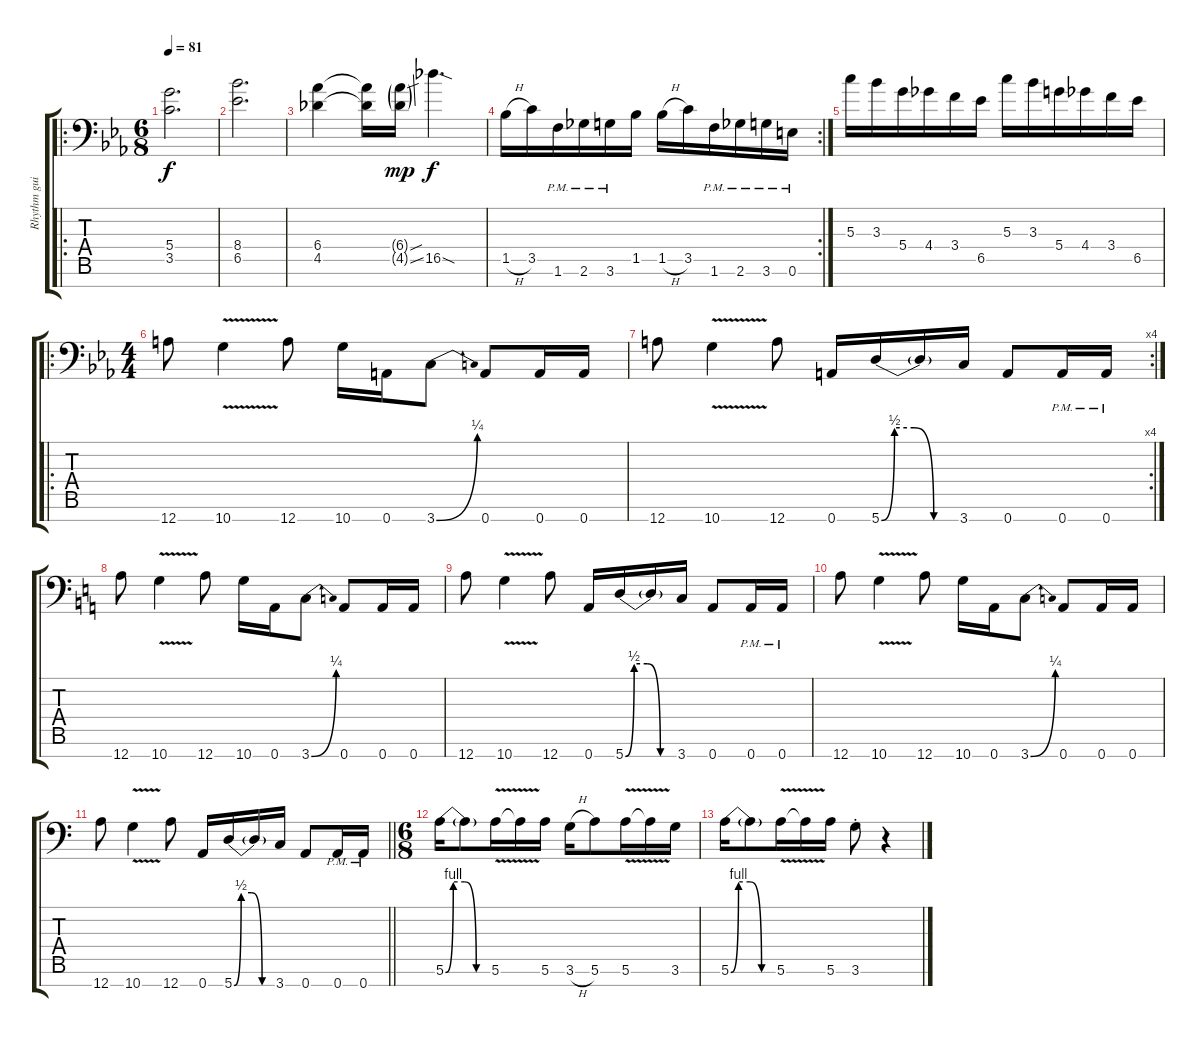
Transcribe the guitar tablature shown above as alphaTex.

\track ("Rhythm guitar" "Rhythm gui") {instrument overdrivenguitar}
\staff {score tabs}
\tuning (E4 B3 G3 D3 A2 E2 A1) {hide}
\ro
\ts (6 8)
\tempo 81
\clef f4
\ks eb
(5.4 3.5).2{d dy f} |
(8.4 6.5).2{d} |
(6.4 4.5).4 (6.4{t} 4.5{t}).16 (6.4{sou g} 4.5{ss g}).16{dy mp} 16.5{sod}.4{d dy f} |
\rc 2
1.5{h}.16 3.5.16 1.6{pm}.16 2.6{pm}.16 3.6{pm}.16 1.5.16 1.5{h}.16 3.5.16 1.6{pm}.16 2.6{pm}.16 3.6{pm}.16 0.6{pm}.16 |
5.3.16 3.3.16 5.4.16 4.4.16 3.4.16 6.5.16 5.3.16 3.3.16 5.4.16 4.4.16 3.4.16 6.5.16 |
\ro
\ts (4 4)
12.7.8 10.7{v}.4 12.7.8 10.7.16 0.7.16 3.7{be (bend 0 0 60 1)}.8 0.7.8 0.7.16 0.7.16 |
\rc 4
12.7.8 10.7{v}.4 12.7.8 0.7.16 5.7{be (custom 0 0 10 2 25 2 40 0 60 0)}.16 5.7{t}.16 3.7.16 0.7.8 0.7{pm}.16 0.7{pm}.16 |
\ks c
12.7.8 10.7{v}.4 12.7.8 10.7.16 0.7.16 3.7{be (bend 0 0 60 1)}.8 0.7.8 0.7.16 0.7.16 |
12.7.8 10.7{v}.4 12.7.8 0.7.16 5.7{be (custom 0 0 10 2 25 2 40 0 60 0)}.16 5.7{t}.16 3.7.16 0.7.8 0.7{pm}.16 0.7{pm}.16 |
12.7.8 10.7{v}.4 12.7.8 10.7.16 0.7.16 3.7{be (bend 0 0 60 1)}.8 0.7.8 0.7.16 0.7.16 |
\barLineRight lightlight
12.7.8 10.7{v}.4 12.7.8 0.7.16 5.7{be (custom 0 0 10 2 25 2 40 0 60 0)}.16 5.7{t}.16 3.7.16 0.7.8 0.7{pm}.16 0.7{pm}.16 |
\ts (6 8)
5.6{be (custom 0 0 10 4 25 4 40 0 60 0)}.16 5.6{t}.8 5.6{v}.16 5.6{v t}.16 5.6.16 3.6{h}.16 5.6.8 5.6{v}.16 5.6{v t}.16 3.6.16 |
5.6{be (custom 0 0 10 4 25 4 40 0 60 0)}.16 5.6{t}.8 5.6{v}.16 5.6{v t}.16 5.6.16 3.6{st}.8 r.4
